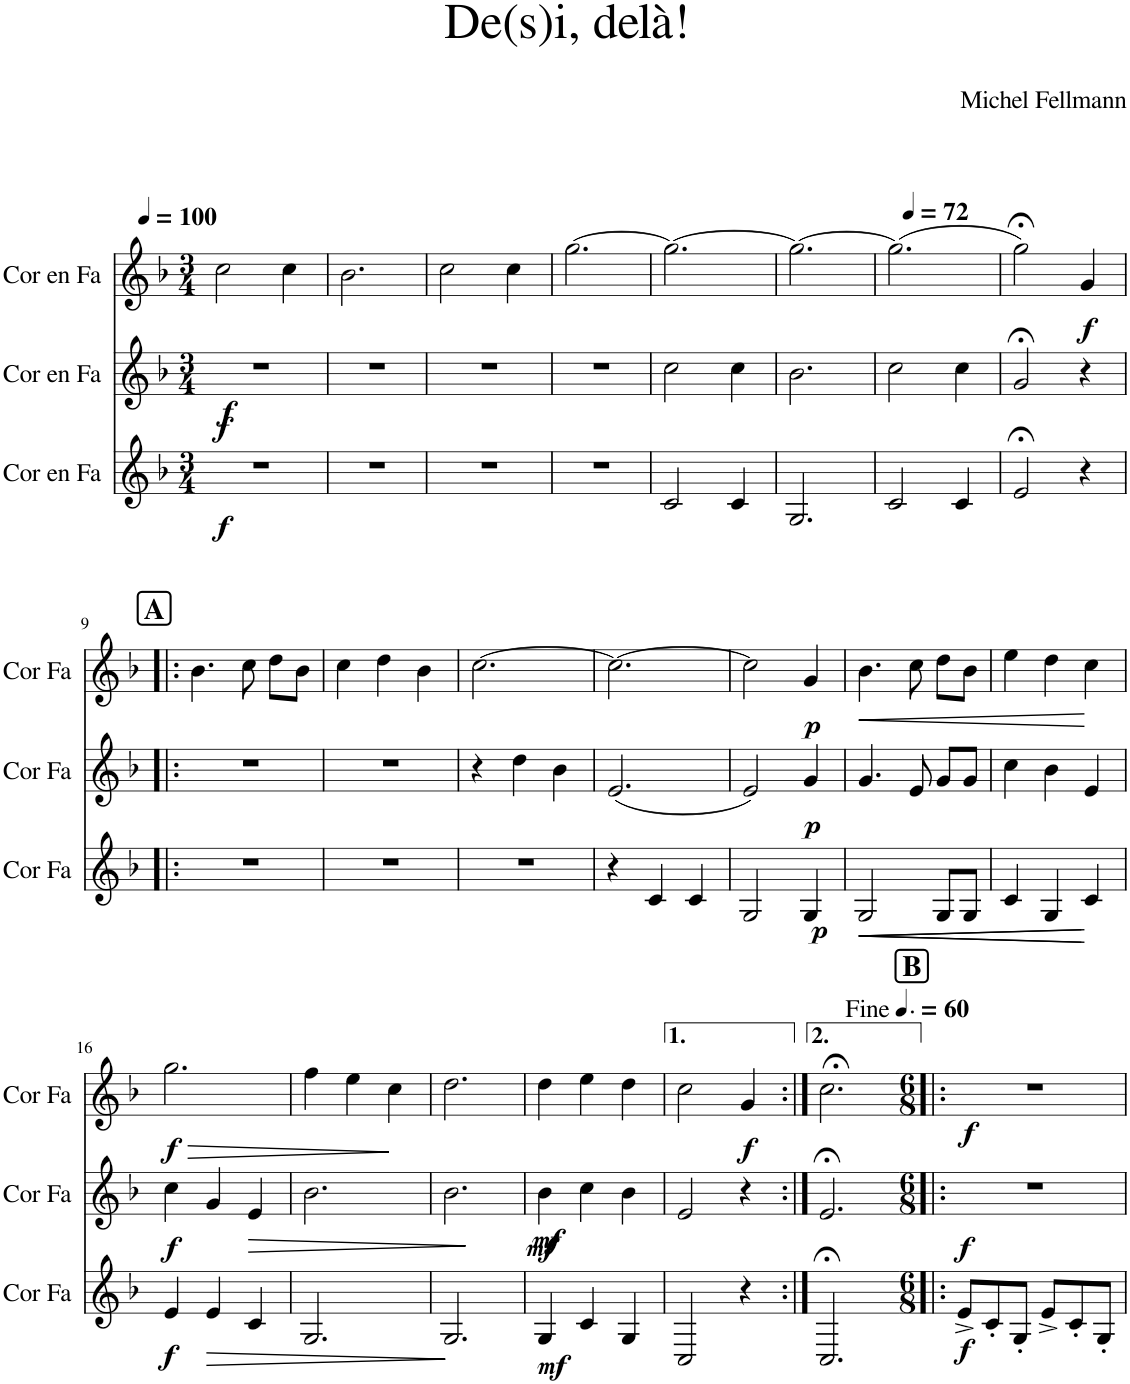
**kern	**dynam	**kern	**dynam	**kern	**dynam
*part3	*part3	*part2	*part2	*part1	*part1
*staff3	*staff3	*staff2	*staff2	*staff1	*staff1
*I"Cor en Fa	*	*I"Cor en Fa	*	*I"Cor en Fa	*
*I'Cor Fa	*	*I'Cor Fa	*	*I'Cor Fa	*
*clefG2	*	*clefG2	*	*clefG2	*
*Trd4c7	*	*Trd4c7	*	*Trd4c7	*
*k[b-]	*	*k[b-]	*	*k[b-]	*
*M3/4	*	*M3/4	*	*M3/4	*
*MM72	*	*MM72	*	*MM100	*
=1	=1	=1	=1	=1	=1
!	!LO:DY:b	!	!LO:DY:b	!	!
!	!	!	!LO:DY:n=1:b	!	!
2.r	f	2.r	f f	2cc\	.
.	.	.	.	4cc\	.
=2	=2	=2	=2	=2	=2
2.r	.	2.r	.	2.b-\	.
=3	=3	=3	=3	=3	=3
2.r	.	2.r	.	2cc\	.
.	.	.	.	4cc\	.
=4	=4	=4	=4	=4	=4
2.r	.	2.r	.	[2.gg\	.
=5	=5	=5	=5	=5	=5
2c/	.	2cc\	.	2.gg\_	.
4c/	.	4cc\	.	.	.
=6	=6	=6	=6	=6	=6
2.G/	.	2.b-\	.	2.gg\_	.
=7	=7	=7	=7	=7	=7
2c/	.	2cc\	.	(2.gg\]	.
4c/	.	4cc\	.	.	.
=8	=8	=8	=8	=8	=8
2e;</	.	2g;</	.	2gg;<\)	.
!	!	!	!	!	!LO:DY:b
4r	.	4r	.	4g/	f
!!LO:LB:g=z
!!LO:REH:place=s1:a:B:cj:fs=14:t=A
=9!|:	=9!|:	=9!|:	=9!|:	=9!|:	=9!|:
2.r	.	2.r	.	4.b-\	.
.	.	.	.	8cc\	.
.	.	.	.	8dd\L	.
.	.	.	.	8b-\J	.
=10	=10	=10	=10	=10	=10
2.r	.	2.r	.	4cc\	.
.	.	.	.	4dd\	.
.	.	.	.	4b-\	.
=11	=11	=11	=11	=11	=11
2.r	.	4r	.	[2.cc\	.
.	.	4dd\	.	.	.
.	.	4b-\	.	.	.
=12	=12	=12	=12	=12	=12
4r	.	(2.e/	.	2.cc\_	.
4c/	.	.	.	.	.
4c/	.	.	.	.	.
=13	=13	=13	=13	=13	=13
2G/	.	2e/)	.	2cc\]	.
!	!LO:DY:b	!	!LO:DY:b	!	!LO:DY:b
4G/	p	4g/	p	4g/	p
=14	=14	=14	=14	=14	=14
!	!LO:HP:b	!	!	!	!LO:HP:b
2G/	<	4.g/	.	4.b-\	<
.	.	8e/	.	8cc\	.
!	!LO:HP:b	!	!	!	!
8G/L	<	8g/L	.	8dd\L	.
8G/J	.	8g/J	.	8b-\J	.
.	[ [	.	.	.	[
=15	=15	=15	=15	=15	=15
4c/	.	4cc\	.	4ee\	.
4G/	.	4b-\	.	4dd\	.
4c/	.	4e/	.	4cc\	.
!!LO:LB:g=z
=16	=16	=16	=16	=16	=16
!	!LO:DY:b	!	!LO:DY:b	!	!LO:HP:b
!	!	!	!	!	!LO:DY:n=1:b
4e/	f	4cc\	f	2.gg\	> f
!	!LO:HP:b	!	!	!	!
4e/	>	4g/	.	.	.
!	!	!	!LO:HP:b	!	!
4c/	.	4e/	>	.	.
.	]	.	]	.	]
=17	=17	=17	=17	=17	=17
2.G/	.	2.b-\	.	4ff\	.
.	.	.	.	4ee\	.
.	.	.	.	4cc\	.
=18	=18	=18	=18	=18	=18
2.G/	.	2.b-\	.	2.dd\	.
=19	=19	=19	=19	=19	=19
!	!LO:DY:b	!	!LO:DY:b	!	!
!	!	!	!LO:DY:n=1:b	!	!
4G/	mf	4b-\	mf mf	4dd\	.
4c/	.	4cc\	.	4ee\	.
4G/	.	4b-\	.	4dd\	.
=20	=20	=20	=20	=20	=20
2C/	.	2e/	.	2cc\	.
!	!	!	!	!	!LO:DY:b
4r	.	4r	.	4g/	f
!!LO:REH:place=s1:a:B:cj:fs=14:t=B
=21:|!	=21:|!	=21:|!	=21:|!	=21:|!	=21:|!
2.C;</	.	2.e;</	.	2.cc;<\	.
=22!|:	=22!|:	=22!|:	=22!|:	=22!|:	=22!|:
*M6/8	*	*M6/8	*	*M6/8	*
*	*	*	*	*MM90	*
!	!LO:DY:b	!	!LO:DY:b	!	!LO:DY:b
8e^/L	f	2.r	f	2.r	f
8c'/	.	.	.	.	.
8G'/J	.	.	.	.	.
8e^/L	.	.	.	.	.
8c'/	.	.	.	.	.
8G'/J	.	.	.	.	.
=	=	=	=	=	=
*-	*-	*-	*-	*-	*-
